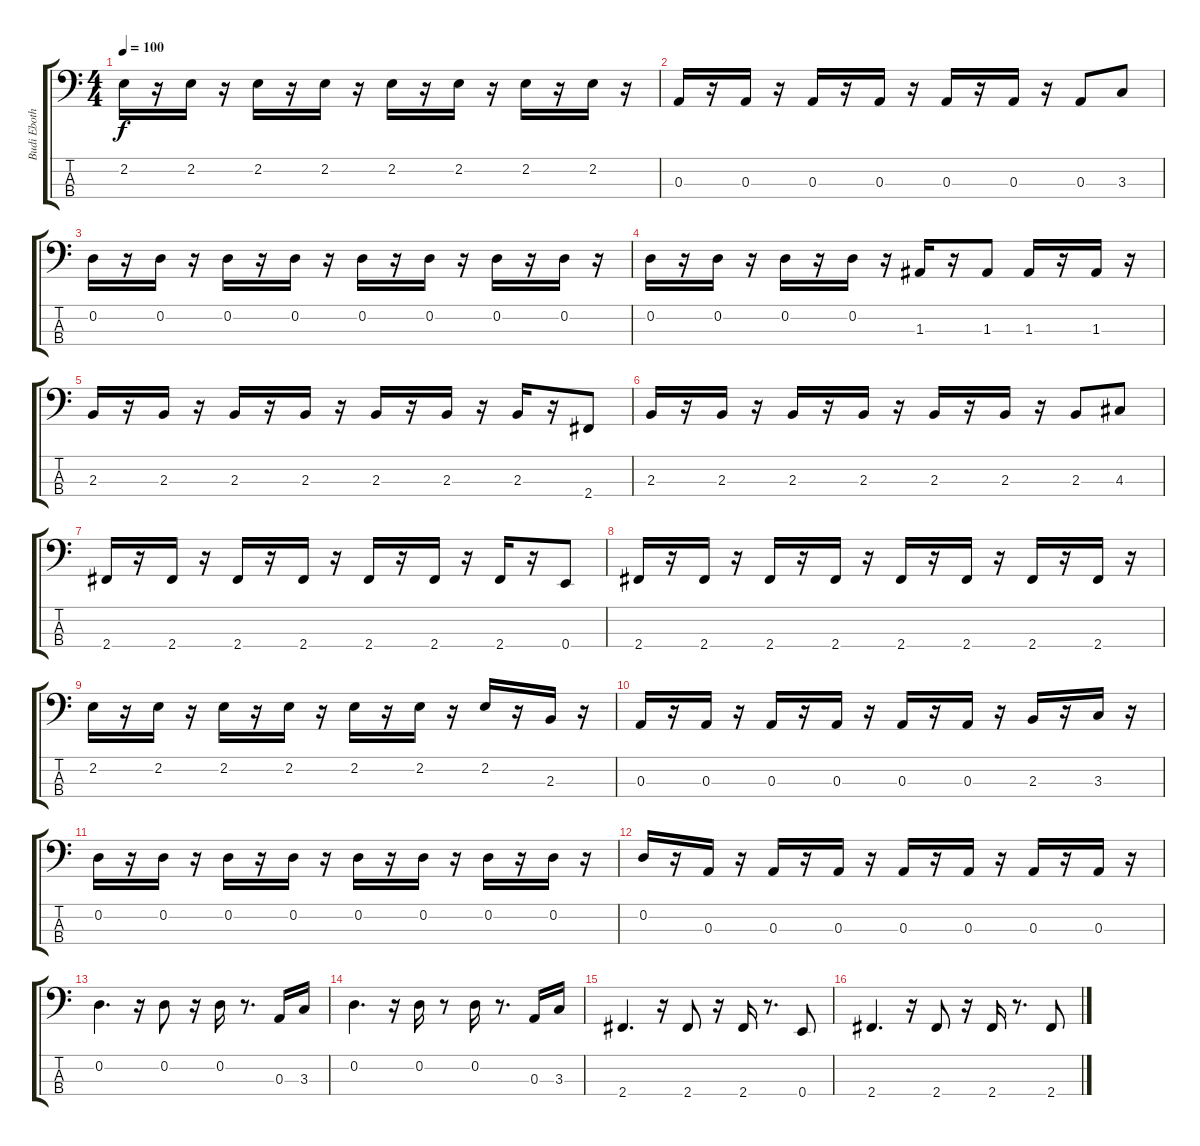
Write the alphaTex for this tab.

\track ("Budi Eboth" "Budi Eboth") {instrument electricbassfinger}
\staff {score tabs}
\tuning (G2 D2 A1 E1) {hide}
\ts (4 4)
\tempo 100
\clef f4
\ks c
2.2.16{dy f} r.16 2.2.16 r.16 2.2.16 r.16 2.2.16 r.16 2.2.16 r.16 2.2.16 r.16 2.2.16 r.16 2.2.16 r.16 |
0.3.16 r.16 0.3.16 r.16 0.3.16 r.16 0.3.16 r.16 0.3.16 r.16 0.3.16 r.16 0.3.8 3.3.8 |
0.2.16 r.16 0.2.16 r.16 0.2.16 r.16 0.2.16 r.16 0.2.16 r.16 0.2.16 r.16 0.2.16 r.16 0.2.16 r.16 |
0.2.16 r.16 0.2.16 r.16 0.2.16 r.16 0.2.16 r.16 1.3.16 r.16 1.3.8 1.3.16 r.16 1.3.16 r.16 |
2.3.16 r.16 2.3.16 r.16 2.3.16 r.16 2.3.16 r.16 2.3.16 r.16 2.3.16 r.16 2.3.16 r.16 2.4.8 |
2.3.16 r.16 2.3.16 r.16 2.3.16 r.16 2.3.16 r.16 2.3.16 r.16 2.3.16 r.16 2.3.8 4.3.8 |
2.4.16 r.16 2.4.16 r.16 2.4.16 r.16 2.4.16 r.16 2.4.16 r.16 2.4.16 r.16 2.4.16 r.16 0.4.8 |
2.4.16 r.16 2.4.16 r.16 2.4.16 r.16 2.4.16 r.16 2.4.16 r.16 2.4.16 r.16 2.4.16 r.16 2.4.16 r.16 |
2.2.16 r.16 2.2.16 r.16 2.2.16 r.16 2.2.16 r.16 2.2.16 r.16 2.2.16 r.16 2.2.16 r.16 2.3.16 r.16 |
0.3.16 r.16 0.3.16 r.16 0.3.16 r.16 0.3.16 r.16 0.3.16 r.16 0.3.16 r.16 2.3.16 r.16 3.3.16 r.16 |
0.2.16 r.16 0.2.16 r.16 0.2.16 r.16 0.2.16 r.16 0.2.16 r.16 0.2.16 r.16 0.2.16 r.16 0.2.16 r.16 |
0.2.16 r.16 0.3.16 r.16 0.3.16 r.16 0.3.16 r.16 0.3.16 r.16 0.3.16 r.16 0.3.16 r.16 0.3.16 r.16 |
0.2.4{d} r.16 0.2.8 r.16 0.2.16 r.8{d} 0.3.16 3.3.16 |
0.2.4{d} r.16 0.2.16 r.8 0.2.16 r.8{d} 0.3.16 3.3.16 |
2.4.4{d} r.16 2.4.8 r.16 2.4.16 r.8{d} 0.4.8 |
2.4.4{d} r.16 2.4.8 r.16 2.4.16 r.8{d} 2.4.8
